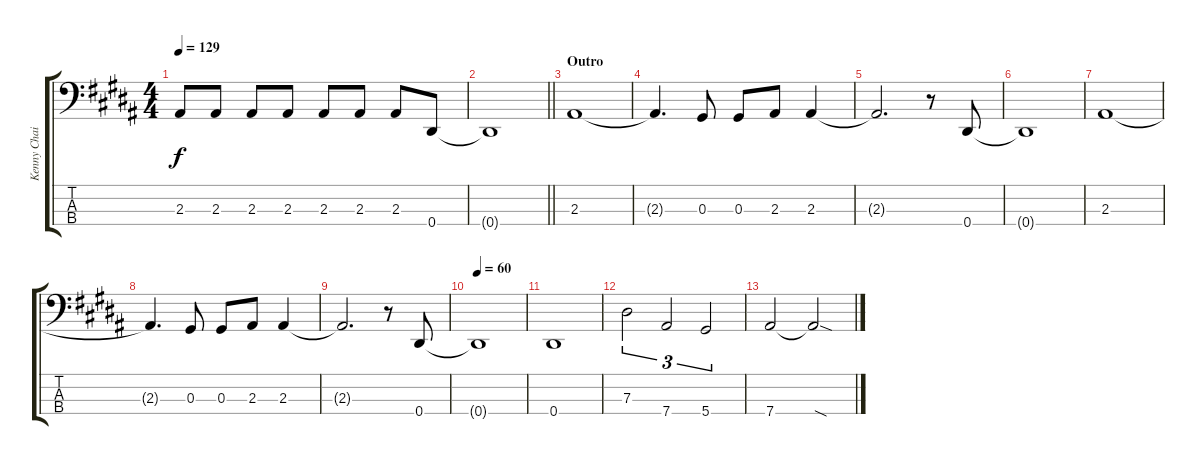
\track ("Kenny Chaisson" "Kenny Chai") {instrument electricbasspick}
\staff {score tabs}
\tuning (Gb2 Db2 Ab1 Eb1) {hide}
\ts (4 4)
\tempo 129
\clef f4
\ks b
2.3.8{dy f} 2.3.8 2.3.8 2.3.8 2.3.8 2.3.8 2.3.8 0.4.8 |
\barLineRight lightlight
0.4{t}.1 |
\section ("" "Outro")
2.3.1 |
2.3{t}.4{d} 0.3.8 0.3.8 2.3.8 2.3.4 |
2.3{t}.2{d} r.8 0.4.8 |
0.4{t}.1 |
2.3.1 |
2.3{t}.4{d} 0.3.8 0.3.8 2.3.8 2.3.4 |
2.3{t}.2{d} r.8 0.4.8 |
\tempo 60
0.4{t}.1 |
0.4.1 |
7.3.2{tu (3 2)} 7.4.2{tu (3 2)} 5.4.2{tu (3 2)} |
7.4.2 7.4{sod t}.2
